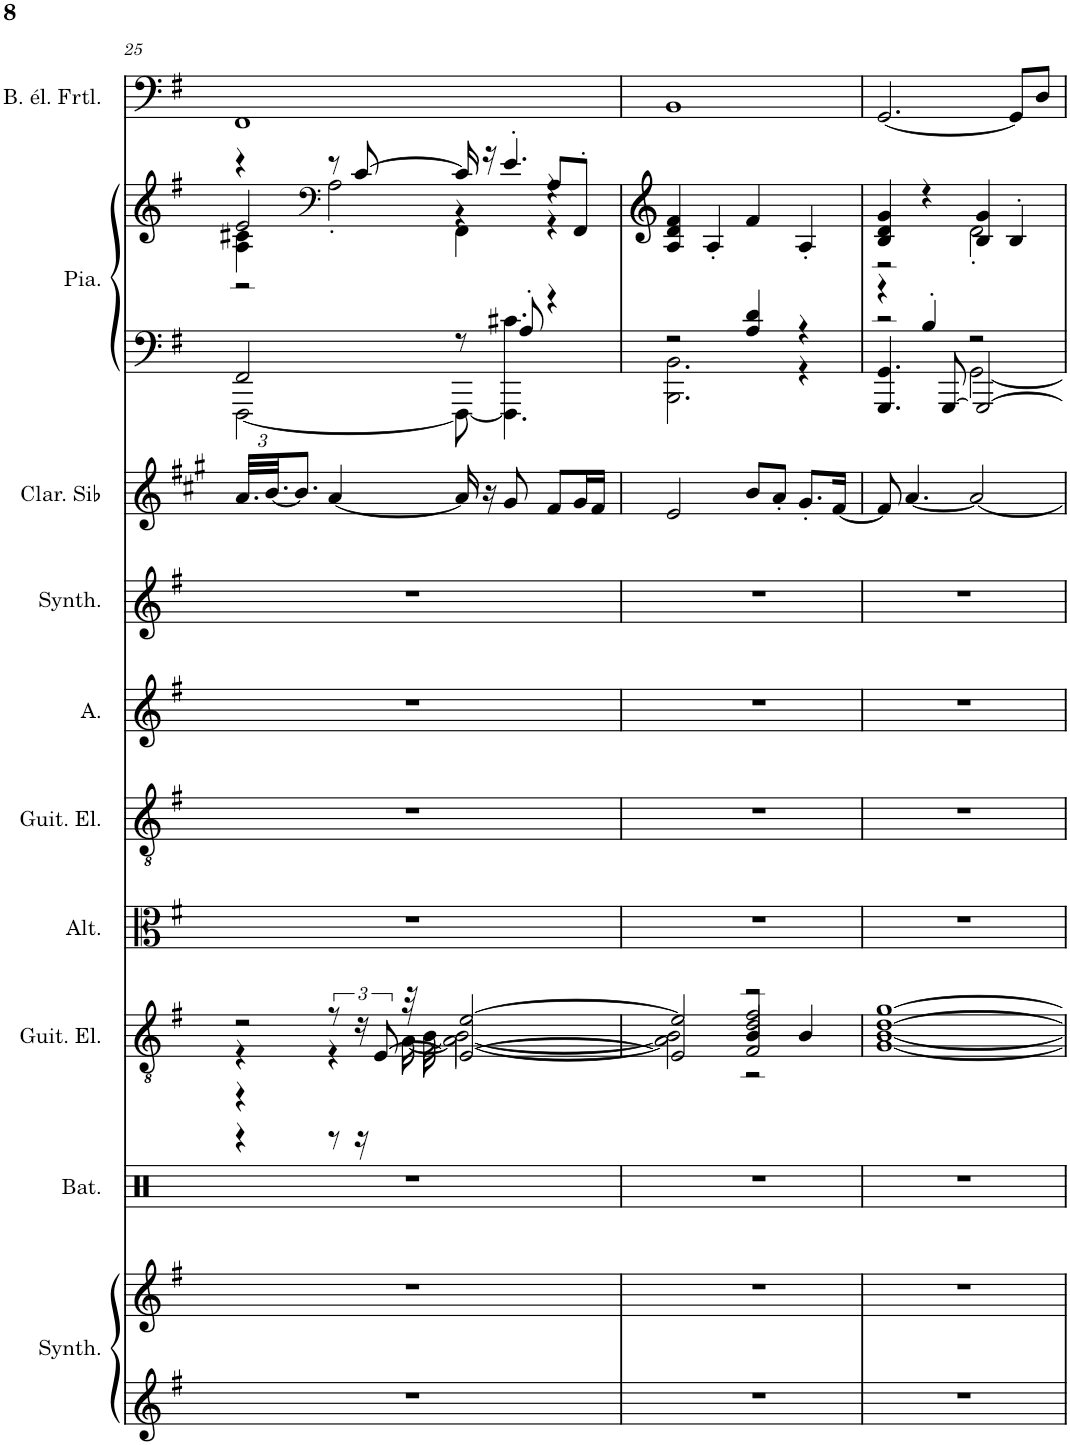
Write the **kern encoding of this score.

**kern	**kern	**kern	**kern	**kern	**kern	**kern	**kern	**kern	**kern	**kern	**kern
*part10	*part10	*part9	*part8	*part7	*part6	*part5	*part4	*part3	*part2	*part2	*part1
*staff12	*staff11	*staff10	*staff9	*staff8	*staff7	*staff6	*staff5	*staff4	*staff3	*staff2	*staff1
*I"Synthétiseur Pad	*	*I"Batterie	*I"Guitare électrique	*I"Altos	*I"Guitare électrique	*I"Alto	*I"Synthétiseur d'effets	*I"Clarinette en Sib	*I"Piano	*	*I"Basse électrique fretless
*I'Synth.	*	*I'Bat.	*I'Guit. El.	*I'Alt.	*I'Guit. El.	*I'A.	*I'Synth.	*I'Clar. Sib	*I'Pia.	*	*I'B. él. Frtl.
!!LO:PB:g=z
*clefF4	*clefG2	*clefX	*clefGv2	*clefC3	*clefGv2	*clefG2	*clefG2	*clefG2	*clefG2	*clefF4	*clefF4
*	*	*	*	*	*	*	*	*Trd1c2	*	*	*Trd7c12
*k[f#]	*k[f#]	*k[]	*k[f#]	*k[f#]	*k[f#]	*k[f#]	*k[f#]	*k[f#c#g#]	*k[f#]	*k[f#]	*k[f#]
*M4/4	*M4/4	*M4/4	*M4/4	*M4/4	*M4/4	*M4/4	*M4/4	*M4/4	*M4/4	*M4/4	*M4/4
=25	=25	=25	=25	=25	=25	=25	=25	=25	=25	=25	=25
*	*	*	*^	*	*	*	*	*	*	*	*
*	*	*	*	*^	*	*	*	*	*	*	*	*
*	*	*	*	*	*^	*	*	*	*	*	*	*	*
*	*	*	*	*	*	*	*	*	*	*	*Xbrackettup	*	*	*
*	*	*	*	*	*	*	*	*	*	*	*	*^	*^	*
*	*	*	*	*	*	*	*	*	*	*	*	*	*	*	*^	*
*	*	*	*	*	*	*	*	*	*	*	*	*	*	*	*	*^	*
1r	1r	1r	2r	4r	4r	4r	1r	1r	1r	1r	48.a/LLL	2FF#/	[2FFF#\	4r	4A\ 4c#X\	2e/	2r	1FF#
.	.	.	.	.	.	.	.	.	.	.	[48.b/JJ	.	.	.	.	.	.	.
.	.	.	.	.	.	.	.	.	.	.	8.b/J]	.	.	.	.	.	.	.
*	*	*	*	*	*	*	*	*	*	*	*	*	*	*clefF4	*	*	*	*
.	.	.	.	8r	6r	8r	.	.	.	.	[4a/	.	.	8r	2A'\	.	.	.
.	.	.	.	16r	.	16r	.	.	.	.	.	.	.	[8c#/	.	.	.	.
.	.	.	.	.	[12E/	.	.	.	.	.	.	.	.	.	.	.	.	.
.	.	.	.	32r	.	[16A\	.	.	.	.	.	.	.	.	.	.	.	.
.	.	.	.	[32B\	.	.	.	.	.	.	.	.	.	.	.	.	.	.
.	.	.	[2e/	2B\_	2E/_	2A\_	.	.	.	.	16a/]	8r	8FFF#\_	16c#/]	.	4r	4FF#\	.
.	.	.	.	.	.	.	.	.	.	.	16r	.	.	16r	.	.	.	.
.	.	.	.	.	.	.	.	.	.	.	8g#/	8A'/	4.FFF#\] 4.c#X\	4.e'/	.	.	.	.
.	.	.	.	.	.	.	.	.	.	.	8f#/L	4r	.	.	4r	8A/L	4r	.
.	.	.	.	.	.	.	.	.	.	.	16g#/L	.	.	.	.	8FF#'/J	.	.
.	.	.	.	.	.	.	.	.	.	.	16f#/JJ	.	.	.	.	.	.	.
*	*	*	*	*	*	*	*	*	*	*	*	*	*	*v	*v	*v	*v	*
=26	=26	=26	=26	=26	=26	=26	=26	=26	=26	=26	=26	=26	=26	=26	=26
1r	1r	1r	2e/]	2B\]	2E/]	2A\]	1r	1r	1r	1r	2e/	2r	2.BBB\ 2.BB\	4A/ 4d/ 4f#/	1BB
.	.	.	.	.	.	.	.	.	.	.	.	.	.	4A'/	.
.	.	.	2F#/ 2d/ 2f#/	2r	4B/	2r	.	.	.	.	8b/L	4A/ 4d/	.	4f#/	.
.	.	.	.	.	.	.	.	.	.	.	8a'/J	.	.	.	.
.	.	.	.	.	4B/	.	.	.	.	.	8.g#'/L	4r	4r	4A'/	.
.	.	.	.	.	.	.	.	.	.	.	[16f#/Jk	.	.	.	.
*	*	*	*v	*v	*v	*v	*	*	*	*	*	*	*	*	*
=27	=27	=27	=27	=27	=27	=27	=27	=27	=27	=27	=27	=27
*	*	*	*	*	*	*	*	*	*	*^	*^	*
1r	1r	1r	[1G [1B [1d [1g	1r	1r	1r	1r	8f#/]	4r	2r	4.GGG/ 4.GG/	4B/ 4d/ 4g/	2r	[2.GG/
.	.	.	.	.	.	.	.	[4.a/	.	.	.	.	.	.
.	.	.	.	.	.	.	.	.	4B'/	.	.	4r	.	.
.	.	.	.	.	.	.	.	.	.	.	[8GGG/	.	.	.
.	.	.	.	.	.	.	.	2a/_	2r	[2GG\	2GGG/_	4B/ 4g/	2d'\	.
.	.	.	.	.	.	.	.	.	.	.	.	4B'/	.	8GG/L]
.	.	.	.	.	.	.	.	.	.	.	.	.	.	8D/J
*	*	*	*	*	*	*	*	*	*v	*v	*v	*	*	*
*	*	*	*	*	*	*	*	*	*	*v	*v	*
=	=	=	=	=	=	=	=	=	=	=	=
*-	*-	*-	*-	*-	*-	*-	*-	*-	*-	*-	*-
